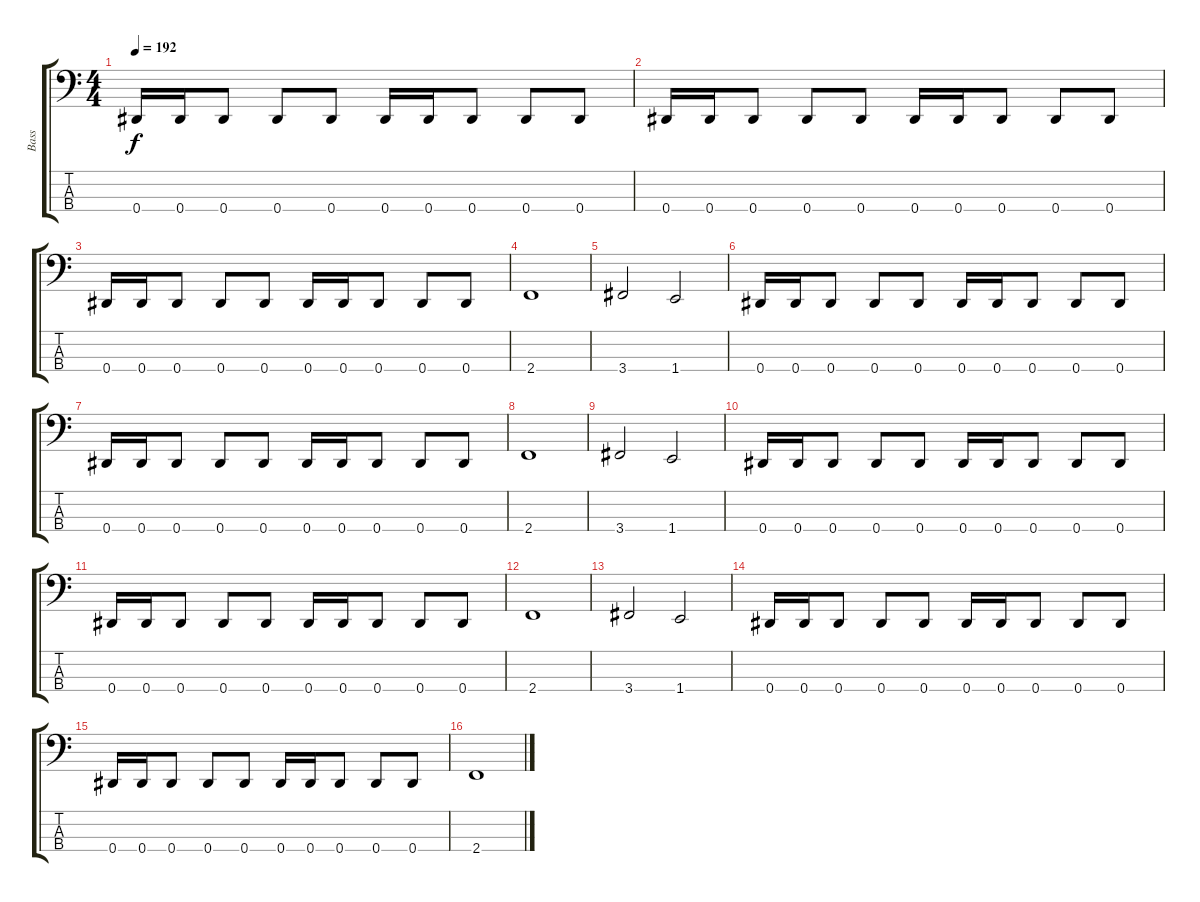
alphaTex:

\track ("Bass" "Bass") {instrument electricbasspick}
\staff {score tabs}
\tuning (Gb2 Db2 Ab1 Eb1) {hide}
\ts (4 4)
\tempo 192
\clef f4
\ks c
0.4.16{dy f} 0.4.16 0.4.8 0.4.8 0.4.8 0.4.16 0.4.16 0.4.8 0.4.8 0.4.8 |
0.4.16 0.4.16 0.4.8 0.4.8 0.4.8 0.4.16 0.4.16 0.4.8 0.4.8 0.4.8 |
0.4.16 0.4.16 0.4.8 0.4.8 0.4.8 0.4.16 0.4.16 0.4.8 0.4.8 0.4.8 |
2.4.1 |
3.4.2 1.4.2 |
0.4.16 0.4.16 0.4.8 0.4.8 0.4.8 0.4.16 0.4.16 0.4.8 0.4.8 0.4.8 |
0.4.16 0.4.16 0.4.8 0.4.8 0.4.8 0.4.16 0.4.16 0.4.8 0.4.8 0.4.8 |
2.4.1 |
3.4.2 1.4.2 |
0.4.16 0.4.16 0.4.8 0.4.8 0.4.8 0.4.16 0.4.16 0.4.8 0.4.8 0.4.8 |
0.4.16 0.4.16 0.4.8 0.4.8 0.4.8 0.4.16 0.4.16 0.4.8 0.4.8 0.4.8 |
2.4.1 |
3.4.2 1.4.2 |
0.4.16 0.4.16 0.4.8 0.4.8 0.4.8 0.4.16 0.4.16 0.4.8 0.4.8 0.4.8 |
0.4.16 0.4.16 0.4.8 0.4.8 0.4.8 0.4.16 0.4.16 0.4.8 0.4.8 0.4.8 |
2.4.1
